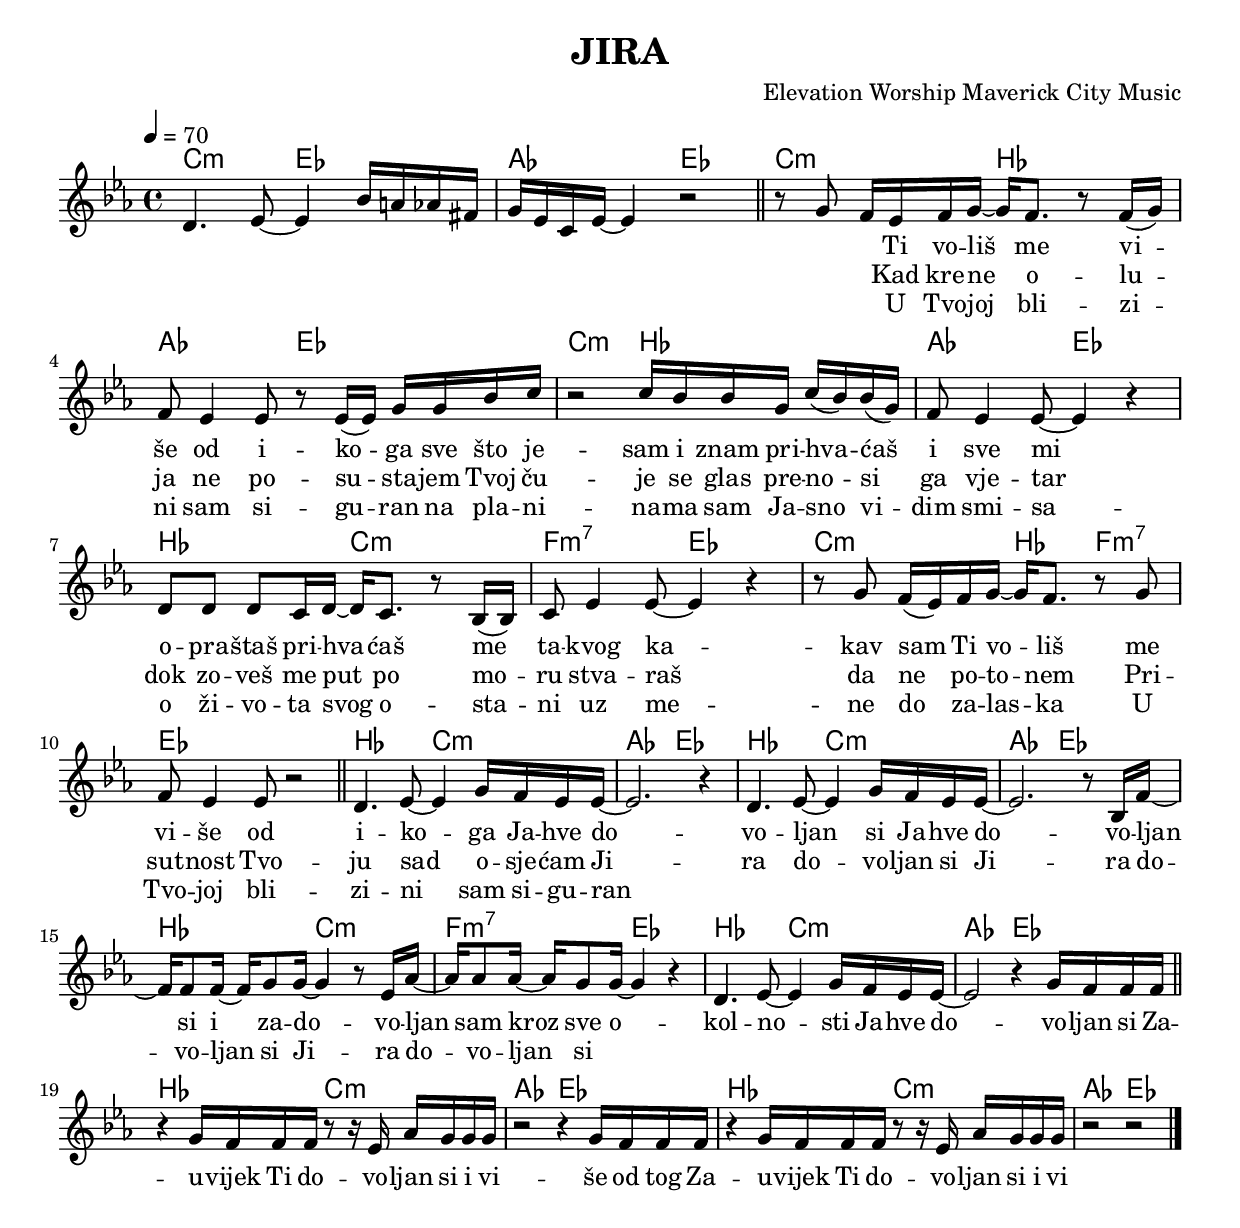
\version "2.24.1"
\include "deutsch.ly"
jazzChords = {}
aFourL = {}
markMoj = {}
%\include "../config/include.ily"

\layout {
  indent = 0
}

\header {
  titlex = "Farmfest 2023"
  broj = "1"
  title = "JIRA"
  composer = "Elevation Worship
Maverick City Music"
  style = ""
  %tagline = \markup { \override #'(font-name . "JohnSans White Pro") \override #'(font-size . -3) { Izvorno: Name, Album } }
}

\paper {
  \aFourL
  %min-systems-per-page = #7
  %annotate-spacing = ##t
  %system-system-spacing.padding = #3.2
  %page-breaking = #ly:one-page-breaking
  %last-bottom-spacing.minimum-distance = #8
}

staffOne = \relative c' {
  \key es \major
  \time 4/4
  \tempo 4 = 70
  \markMoj d4. es8 ~es4 b'16 a16 as16 fis16 |
  g16 es16 c16 es16 ~es4 r2 \bar "||" |
  \markMoj r8 g8 f16 es16 f16 g16 ~g16 f8. r8 f16 (g16 )|
  f8 es4 es8 r8 es16 (es16 )g16 g16 b16 c16 |
  r2 c16 b16 b16 g16 c16 (b16 )b16 (g16 )|
  f8 es4 es8 ~es4 r4 |
  d8 d8 d8 c16 d16 ~d16 c8. r8 b16 (b16 )|
  c8 es4 es8 ~es4 r4 |
  r8 g8 f16 (es16 )f16 g16 ~g16 f8. r8 g8 |
  f8 es4 es8 r2 \bar "||" |
  \markMoj d4. es8 ~es4 g16 f16 es16 es16 ~|
  es2. r4 |
  d4. es8 ~es4 g16 f16 es16 es16 ~|
  es2. r8 b16 f'16 ~|
  f16 f8 f16 ~f16 g8 g16 ~g4 r8 es16 as16 ~|
  as16 as8 as16 ~as16 g8 g16 ~g4 r4 |
  d4. es8 ~es4 g16 f16 es16 es16 ~|
  es2 r4 g16 f16 f16 f16 \bar "||" |
  \markMoj r4 g16 f16 f16 f16 r8 r16 es16 as16 g16 g16 g16 |
  r2 r4 g16 f16 f16 f16 |
  r4 g16 f16 f16 f16 r8 r16 es16 as16 g16 g16 g16 |
  r2 r2 \bar "|." |
}

harmonyOne = \chordmode  {
  c2:m es2 |
  as2 es2 |
  c2:m b2 |
  as2 es2 |
  c2:m b2 |
  as2 es2 |
  b2 c2:m |
  f2:m7 es2 |
  c2:m b4 f4:m7 |
  es1 |
  b2 c2:m |
  as2 es2 |
  b2 c2:m |
  as2 es2 |
  b2 c2:m |
  f2:m7 es2 |
  b2 c2:m |
  as2 es2 |
  b2 c2:m |
  as2 es2 |
  b2 c2:m |
  as2 es2 |
  \bar "|."
}

lyricOneZero = \lyricmode {
  \repeat unfold 12 { \skip1 }
  Ti vo -- liš me vi -- še od 
  i -- ko -- ga sve što je -- sam i znam 
  pri -- hva -- ćaš i sve mi 
  o -- pra -- štaš 
  pri -- hva -- ćaš me ta -- kvog 
  ka -- kav sam 
  Ti vo -- liš me vi -- še od 
  i -- ko -- ga 
  Ja -- hve do -- vo -- ljan si 
  Ja -- hve do -- vo -- ljan si 
  i za -- 
  do -- vo -- ljan sam kroz sve 
  o -- kol -- no -- sti 
  Ja -- hve do -- vo -- ljan si 
  Za -- u -- vijek Ti 
  do -- vo -- ljan si i vi -- še od tog 
  Za -- u -- vijek Ti 
  do -- vo -- ljan si i vi -- še od tog 
}

lyricOneOne = \lyricmode {
  \repeat unfold 12 { \skip1 }
  Kad kre -- ne o -- lu -- ja ne po -- 
  su -- sta -- jem Tvoj ču -- je se glas 
  pre -- no -- si ga vje -- tar dok 
  zo -- veš me 
  put po mo -- ru stva -- raš da ne 
  po -- to -- nem 
  Pri -- sut -- nost Tvo -- ju sad 
  o -- sje -- ćam 
  Ji -- ra do -- vo -- ljan si 
  Ji -- ra do -- vo -- ljan si 
  Ji -- ra do -- vo -- ljan si 
}

lyricOneTwo = \lyricmode {
  \repeat unfold 12 { \skip1 }
  U Tvo -- joj bli -- zi -- ni sam 
  si -- gu -- ran na pla -- ni -- na -- ma sam 
  Ja -- sno vi -- dim smi -- sa -- o ži -- 
  vo -- ta svog 
  o -- sta -- ni uz me -- ne do 
  za -- las -- ka 
  U Tvo -- joj bli -- zi -- ni sam 
  si -- gu -- ran 
}

\score {
    <<
    \new ChordNames { \jazzChords \harmonyOne }
    \new Staff { \staffOne }
    \addlyrics { \lyricOneZero }
    \addlyrics { \lyricOneOne }
    \addlyrics { \lyricOneTwo }
    >>
}
